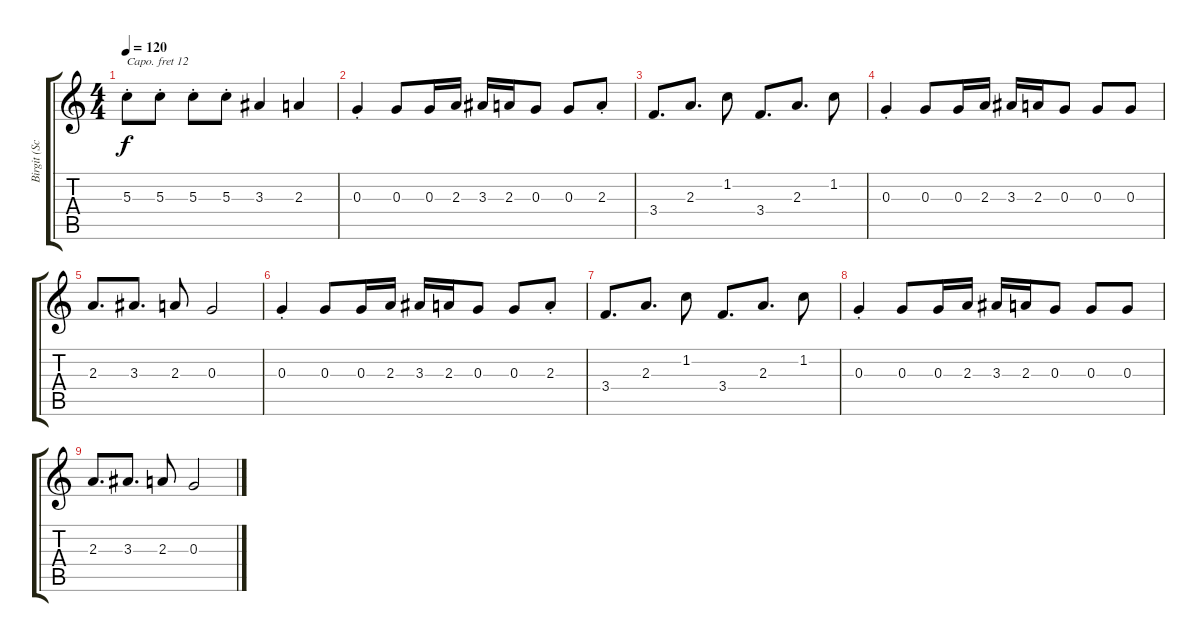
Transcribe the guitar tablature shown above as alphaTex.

\track ("Birgit (Schalmei)" "Birgit (Sc") {instrument baritonesax}
\staff {score tabs}
\capo 12
\tuning (E4 B3 G3 D3 A2 E2) {hide}
\ts (4 4)
\tempo 120
\clef g2
\ks c
5.3{st}.8{dy f} 5.3{st}.8 5.3{st}.8 5.3{st}.8 3.3.4 2.3.4 |
0.3{st}.4 0.3.8 0.3.16 2.3.16 3.3.16 2.3.16 0.3.8 0.3.8 2.3{st}.8 |
3.4.8{d} 2.3.8{d} 1.2.8 3.4.8{d} 2.3.8{d} 1.2.8 |
0.3{st}.4 0.3.8 0.3.16 2.3.16 3.3.16 2.3.16 0.3.8 0.3.8 0.3.8 |
2.3.8{d} 3.3.8{d} 2.3.8 0.3.2 |
0.3{st}.4 0.3.8 0.3.16 2.3.16 3.3.16 2.3.16 0.3.8 0.3.8 2.3{st}.8 |
3.4.8{d} 2.3.8{d} 1.2.8 3.4.8{d} 2.3.8{d} 1.2.8 |
0.3{st}.4 0.3.8 0.3.16 2.3.16 3.3.16 2.3.16 0.3.8 0.3.8 0.3.8 |
2.3.8{d} 3.3.8{d} 2.3.8 0.3.2
